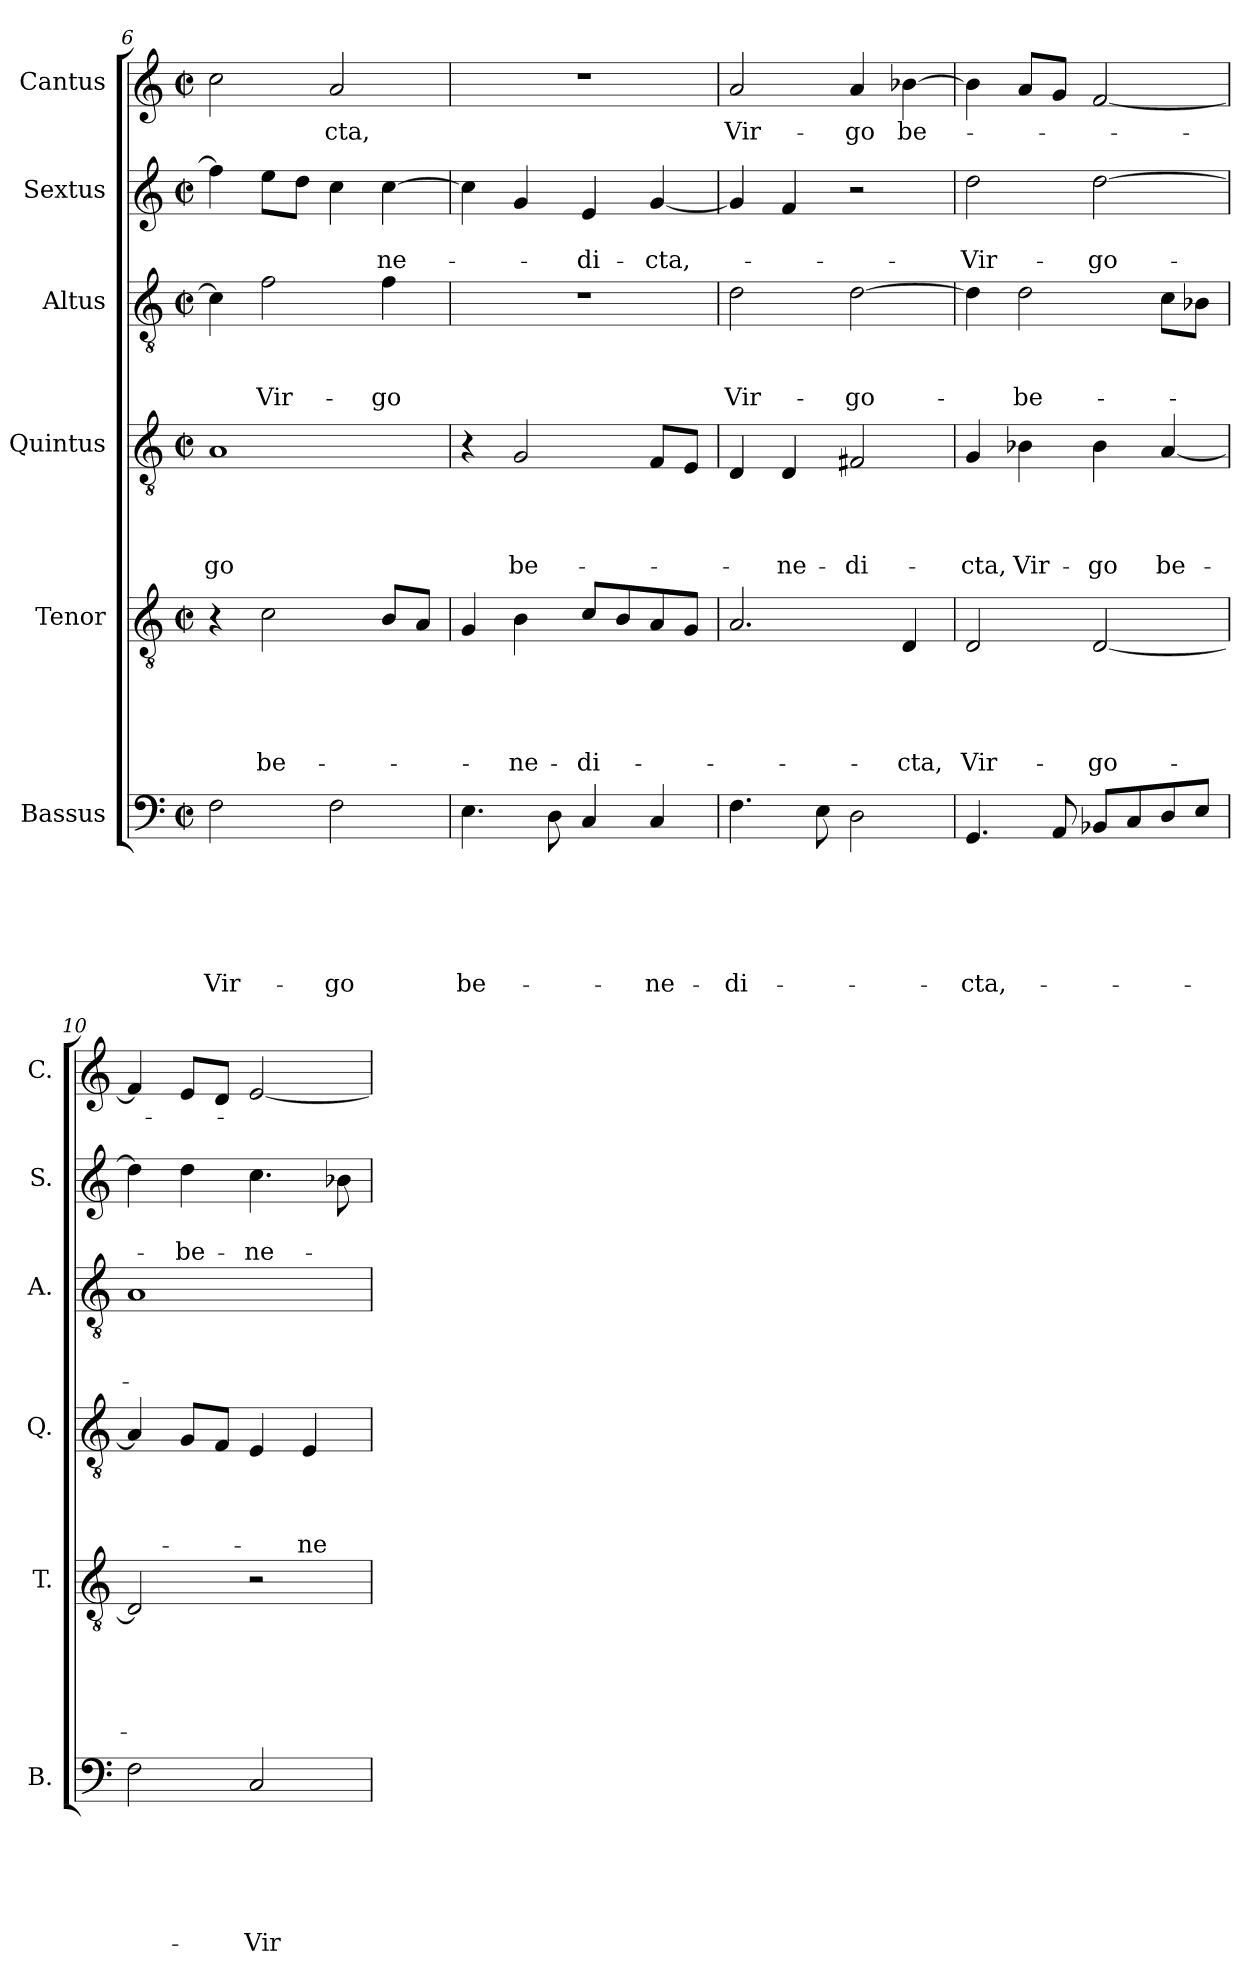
**kern	**text	**text	**text	**text	**text	**text	**kern	**text	**text	**text	**text	**text	**kern	**text	**text	**text	**text	**kern	**text	**text	**text	**kern	**text	**text	**kern	**text
*part6	*part6	*part6	*part6	*part6	*part6	*part6	*part5	*part5	*part5	*part5	*part5	*part5	*part4	*part4	*part4	*part4	*part4	*part3	*part3	*part3	*part3	*part2	*part2	*part2	*part1	*part1
*staff6	*staff6	*staff6	*staff6	*staff6	*staff6	*staff6	*staff5	*staff5	*staff5	*staff5	*staff5	*staff5	*staff4	*staff4	*staff4	*staff4	*staff4	*staff3	*staff3	*staff3	*staff3	*staff2	*staff2	*staff2	*staff1	*staff1
*I"Bassus	*	*	*	*	*	*	*I"Tenor	*	*	*	*	*	*I"Quintus	*	*	*	*	*I"Altus	*	*	*	*I"Sextus	*	*	*I"Cantus	*
*I'B.	*	*	*	*	*	*	*I'T.	*	*	*	*	*	*I'Q.	*	*	*	*	*I'A.	*	*	*	*I'S.	*	*	*I'C.	*
!!LO:LB:g=z
*clefF4	*	*	*	*	*	*	*clefGv2	*	*	*	*	*	*clefGv2	*	*	*	*	*clefGv2	*	*	*	*clefG2	*	*	*clefG2	*
*k[]	*	*	*	*	*	*	*k[]	*	*	*	*	*	*k[]	*	*	*	*	*k[]	*	*	*	*k[]	*	*	*k[]	*
*C:	*	*	*	*	*	*	*C:	*	*	*	*	*	*C:	*	*	*	*	*C:	*	*	*	*C:	*	*	*C:	*
*M2/2	*	*	*	*	*	*	*M2/2	*	*	*	*	*	*M2/2	*	*	*	*	*M2/2	*	*	*	*M2/2	*	*	*M2/2	*
*met(c|)	*	*	*	*	*	*	*met(c|)	*	*	*	*	*	*met(c|)	*	*	*	*	*met(c|)	*	*	*	*met(c|)	*	*	*met(c|)	*
=6	=6	=6	=6	=6	=6	=6	=6	=6	=6	=6	=6	=6	=6	=6	=6	=6	=6	=6	=6	=6	=6	=6	=6	=6	=6	=6
!	!	!	!	!	!	!LO:LY:b	!	!	!	!	!	!	!	!	!	!	!LO:LY:b	!	!	!	!	!	!	!	!	!
2F\	.	.	.	.	.	Vir-	4r	.	.	.	.	.	1A	.	.	.	-go	4c\]	.	.	.	4ff\]	.	.	2cc\	.
!	!	!	!	!	!	!	!	!	!	!	!	!LO:LY:b	!	!	!	!	!	!	!	!	!LO:LY:b	!	!	!	!	!
.	.	.	.	.	.	.	2c\	.	.	.	.	be-	.	.	.	.	.	2f\	.	.	Vir-	8ee\L	.	.	.	.
.	.	.	.	.	.	.	.	.	.	.	.	.	.	.	.	.	.	.	.	.	.	8dd\J	.	.	.	.
!	!	!	!	!	!	!LO:LY:b	!	!	!	!	!	!	!	!	!	!	!	!	!	!	!	!	!	!	!	!LO:LY:b
2F\	.	.	.	.	.	-go	.	.	.	.	.	.	.	.	.	.	.	.	.	.	.	4cc\	.	.	2a/	-cta,
!	!	!	!	!	!	!	!	!	!	!	!	!	!	!	!	!	!	!	!	!	!LO:LY:b	!	!	!LO:LY:b	!	!
.	.	.	.	.	.	.	8B/L	.	.	.	.	.	.	.	.	.	.	4f\	.	.	-go	[>4cc\	.	-ne-	.	.
.	.	.	.	.	.	.	8A/J	.	.	.	.	.	.	.	.	.	.	.	.	.	.	.	.	.	.	.
=7	=7	=7	=7	=7	=7	=7	=7	=7	=7	=7	=7	=7	=7	=7	=7	=7	=7	=7	=7	=7	=7	=7	=7	=7	=7	=7
!	!	!	!	!	!	!LO:LY:b	!	!	!	!	!	!	!	!	!	!	!	!	!	!	!	!	!	!	!	!
4.E\	.	.	.	.	.	be-	4G/	.	.	.	.	.	4r	.	.	.	.	1r	.	.	.	4cc\]	.	.	1r	.
!	!	!	!	!	!	!	!	!	!	!	!	!LO:LY:b	!	!	!	!	!LO:LY:b	!	!	!	!	!	!	!	!	!
.	.	.	.	.	.	.	4B\	.	.	.	.	-ne-	2G/	.	.	.	be-	.	.	.	.	4g/	.	.	.	.
8D\	.	.	.	.	.	.	.	.	.	.	.	.	.	.	.	.	.	.	.	.	.	.	.	.	.	.
!	!	!	!	!	!	!	!	!	!	!	!	!LO:LY:b	!	!	!	!	!	!	!	!	!	!	!	!LO:LY:b	!	!
4C/	.	.	.	.	.	.	8c/L	.	.	.	.	-di-	.	.	.	.	.	.	.	.	.	4e/	.	-di-	.	.
.	.	.	.	.	.	.	8B/	.	.	.	.	.	.	.	.	.	.	.	.	.	.	.	.	.	.	.
!	!	!	!	!	!	!LO:LY:b	!	!	!	!	!	!	!	!	!	!	!	!	!	!	!	!	!	!LO:LY:b	!	!
4C/	.	.	.	.	.	-ne-	8A/	.	.	.	.	.	8F/L	.	.	.	.	.	.	.	.	[<4g/	.	-cta,-	.	.
.	.	.	.	.	.	.	8G/J	.	.	.	.	.	8E/J	.	.	.	.	.	.	.	.	.	.	.	.	.
=8	=8	=8	=8	=8	=8	=8	=8	=8	=8	=8	=8	=8	=8	=8	=8	=8	=8	=8	=8	=8	=8	=8	=8	=8	=8	=8
!	!	!	!	!	!	!LO:LY:b	!	!	!	!	!	!	!	!	!	!	!	!	!	!	!LO:LY:b	!	!	!	!	!LO:LY:b
4.F\	.	.	.	.	.	-di-	2.A/	.	.	.	.	.	4D/	.	.	.	.	2d\	.	.	Vir-	4g/]	.	.	2a/	Vir-
!	!	!	!	!	!	!	!	!	!	!	!	!	!	!	!	!	!LO:LY:b	!	!	!	!	!	!	!	!	!
.	.	.	.	.	.	.	.	.	.	.	.	.	4D/	.	.	.	-ne-	.	.	.	.	4f/	.	.	.	.
8E\	.	.	.	.	.	.	.	.	.	.	.	.	.	.	.	.	.	.	.	.	.	.	.	.	.	.
!	!	!	!	!	!	!	!	!	!	!	!	!	!	!	!	!	!LO:LY:b	!	!	!	!LO:LY:b	!	!	!	!	!LO:LY:b
2D\	.	.	.	.	.	.	.	.	.	.	.	.	2F#X/	.	.	.	-di-	[>2d\	.	.	-go-	2r	.	.	4a/	-go
!	!	!	!	!	!	!	!	!	!	!	!	!LO:LY:b	!	!	!	!	!	!	!	!	!	!	!	!	!	!LO:LY:b
.	.	.	.	.	.	.	4D/	.	.	.	.	-cta,	.	.	.	.	.	.	.	.	.	.	.	.	[>4b-X\	be-
=9	=9	=9	=9	=9	=9	=9	=9	=9	=9	=9	=9	=9	=9	=9	=9	=9	=9	=9	=9	=9	=9	=9	=9	=9	=9	=9
!	!	!	!	!	!	!LO:LY:b	!	!	!	!	!	!LO:LY:b	!	!	!	!	!LO:LY:b	!	!	!	!	!	!	!LO:LY:b	!	!
4.GG/	.	.	.	.	.	-cta,-	2D/	.	.	.	.	Vir-	4G/	.	.	.	-cta,	4d\]	.	.	.	2dd\	.	-Vir-	4b-\]	.
!	!	!	!	!	!	!	!	!	!	!	!	!	!	!	!	!	!LO:LY:b	!	!	!	!LO:LY:b	!	!	!	!	!
.	.	.	.	.	.	.	.	.	.	.	.	.	4B-X\	.	.	.	Vir-	2d\	.	.	-be-	.	.	.	8a/L	.
8AA/	.	.	.	.	.	.	.	.	.	.	.	.	.	.	.	.	.	.	.	.	.	.	.	.	8g/J	.
!	!	!	!	!	!	!	!	!	!	!	!	!LO:LY:b	!	!	!	!	!LO:LY:b	!	!	!	!	!	!	!LO:LY:b	!	!
8BB-X/L	.	.	.	.	.	.	[<2D/	.	.	.	.	-go-	4B-\	.	.	.	-go	.	.	.	.	[>2dd\	.	-go-	[<2f/	.
8C/	.	.	.	.	.	.	.	.	.	.	.	.	.	.	.	.	.	.	.	.	.	.	.	.	.	.
!	!	!	!	!	!	!	!	!	!	!	!	!	!	!	!	!	!LO:LY:b	!	!	!	!	!	!	!	!	!
8D/	.	.	.	.	.	.	.	.	.	.	.	.	[<4A/	.	.	.	be-	8c\L	.	.	.	.	.	.	.	.
8E/J	.	.	.	.	.	.	.	.	.	.	.	.	.	.	.	.	.	8B-X\J	.	.	.	.	.	.	.	.
=10	=10	=10	=10	=10	=10	=10	=10	=10	=10	=10	=10	=10	=10	=10	=10	=10	=10	=10	=10	=10	=10	=10	=10	=10	=10	=10
2F\	.	.	.	.	.	.	2D/]	.	.	.	.	.	4A/]	.	.	.	.	1A	.	.	.	4dd\]	.	.	4f/]	.
!	!	!	!	!	!	!	!	!	!	!	!	!	!	!	!	!	!	!	!	!	!	!	!	!LO:LY:b	!	!
.	.	.	.	.	.	.	.	.	.	.	.	.	8G/L	.	.	.	.	.	.	.	.	4dd\	.	-be-	8e/L	.
.	.	.	.	.	.	.	.	.	.	.	.	.	8F/J	.	.	.	.	.	.	.	.	.	.	.	8d/J	.
!	!	!	!	!	!	!LO:LY:b	!	!	!	!	!	!	!	!	!	!	!	!	!	!	!	!	!	!LO:LY:b	!	!
2C/	.	.	.	.	.	-Vir-	2r	.	.	.	.	.	4E/	.	.	.	.	.	.	.	.	4.cc\	.	-ne-	[>2e/	.
!	!	!	!	!	!	!	!	!	!	!	!	!	!	!	!	!	!LO:LY:b	!	!	!	!	!	!	!	!	!
.	.	.	.	.	.	.	.	.	.	.	.	.	4E/	.	.	.	-ne-	.	.	.	.	.	.	.	.	.
.	.	.	.	.	.	.	.	.	.	.	.	.	.	.	.	.	.	.	.	.	.	8b-X\	.	.	.	.
=	=	=	=	=	=	=	=	=	=	=	=	=	=	=	=	=	=	=	=	=	=	=	=	=	=	=
*-	*-	*-	*-	*-	*-	*-	*-	*-	*-	*-	*-	*-	*-	*-	*-	*-	*-	*-	*-	*-	*-	*-	*-	*-	*-	*-
